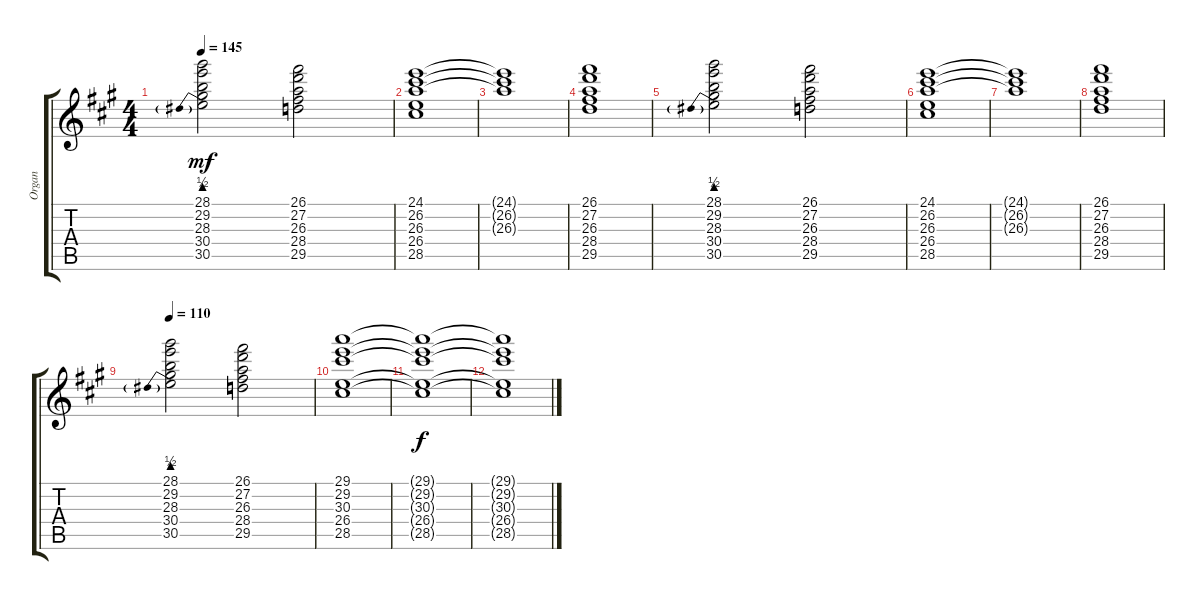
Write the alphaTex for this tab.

\track ("Organ" "Organ") {instrument rockorgan}
\staff {score tabs}
\tuning (E4 B3 G3 D3 A2 E2) {hide}
\ts (4 4)
\tempo 145
\clef g2
\ks a
(28.1 29.2 28.3 30.4 30.5{be (prebend 0 2 60 2)}).2{dy mf} (26.1 27.2 26.3 28.4 29.5).2 |
(24.1 26.2 26.3 26.4 28.5).1 |
(24.1{t} 26.2{t} 26.3{t}).1 |
(26.1 27.2 26.3 28.4 29.5).1 |
(28.1 29.2 28.3 30.4 30.5{be (prebend 0 2 60 2)}).2 (26.1 27.2 26.3 28.4 29.5).2 |
(24.1 26.2 26.3 26.4 28.5).1 |
(24.1{t} 26.2{t} 26.3{t}).1 |
(26.1 27.2 26.3 28.4 29.5).1 |
\tempo 110
(28.1 29.2 28.3 30.4 30.5{be (prebend 0 2 60 2)}).2 (26.1 27.2 26.3 28.4 29.5).2 |
(29.1 29.2 30.3 26.4 28.5).1 |
(29.1{t} 29.2{t} 30.3{t} 26.4{t} 28.5{t}).1{dy f} |
(29.1{t} 29.2{t} 30.3{t} 26.4{t} 28.5{t}).1
